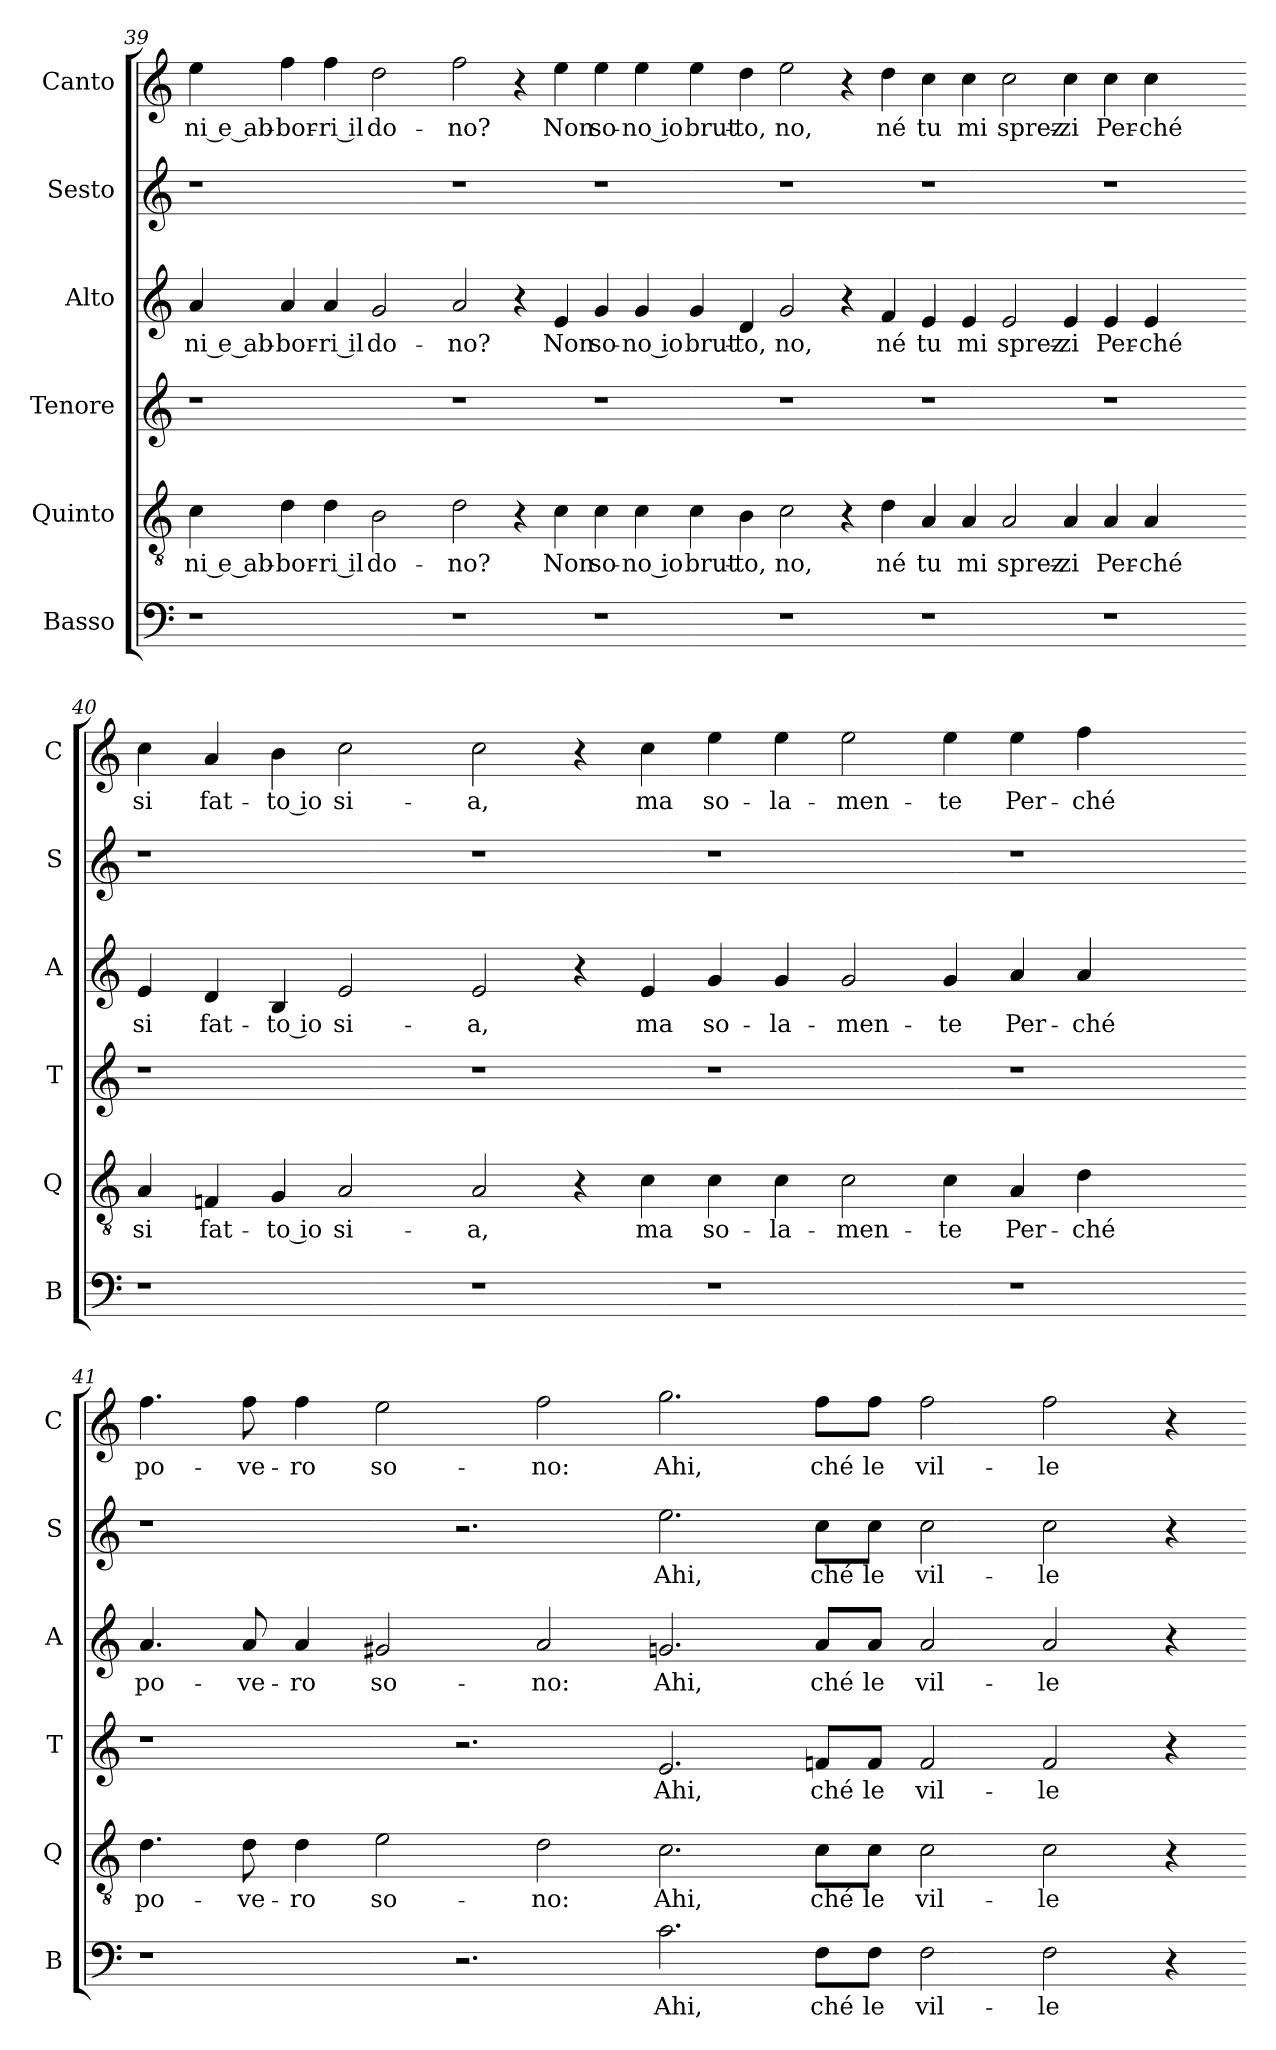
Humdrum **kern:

**kern	**text	**kern	**text	**kern	**text	**kern	**text	**kern	**text	**kern	**text
*part6	*part6	*part5	*part5	*part4	*part4	*part3	*part3	*part2	*part2	*part1	*part1
*staff6	*staff6	*staff5	*staff5	*staff4	*staff4	*staff3	*staff3	*staff2	*staff2	*staff1	*staff1
*I"Basso	*	*I"Quinto	*	*I"Tenore	*	*I"Alto	*	*I"Sesto	*	*I"Canto	*
*I'B	*	*I'Q	*	*I'T	*	*I'A	*	*I'S	*	*I'C	*
*clefF4	*	*clefGv2	*	*clefG2	*	*clefG2	*	*clefG2	*	*clefG2	*
*k[]	*	*k[]	*	*k[]	*	*k[]	*	*k[]	*	*k[]	*
=39	=39	=39	=39	=39	=39	=39	=39	=39	=39	=39	=39
1r	.	4c	-ni e ab-	1r	.	4a	-ni e ab-	1r	.	4ee	-ni e ab-
.	.	4d	-bor-	.	.	4a	-bor-	.	.	4ff	-bor-
.	.	4d	-ri il	.	.	4a	-ri il	.	.	4ff	-ri il
.	.	2B	do-	.	.	2g	do-	.	.	2dd	do-
4ryy	.	.	.	4ryy	.	.	.	4ryy	.	.	.
1r	.	2d	-no?	1r	.	2a	-no?	1r	.	2ff	-no?
.	.	4r	.	.	.	4r	.	.	.	4r	.
.	.	4c	Non	.	.	4e	Non	.	.	4ee	Non
1r	.	4c	so-	1r	.	4g	so-	1r	.	4ee	so-
.	.	4c	-no io	.	.	4g	-no io	.	.	4ee	-no io
.	.	4c	brut-	.	.	4g	brut-	.	.	4ee	brut-
.	.	4B	-to,	.	.	4d	-to,	.	.	4dd	-to,
1r	.	2c	no,	1r	.	2g	no,	1r	.	2ee	no,
.	.	4r	.	.	.	4r	.	.	.	4r	.
.	.	4d	né	.	.	4f	né	.	.	4dd	né
1r	.	4A	tu	1r	.	4e	tu	1r	.	4cc	tu
.	.	4A	mi	.	.	4e	mi	.	.	4cc	mi
.	.	2A	sprez-	.	.	2e	sprez-	.	.	2cc	sprez-
4ryy	.	4A	-zi	4ryy	.	4e	-zi	4ryy	.	4cc	-zi
1r	.	4A	Per-	1r	.	4e	Per-	1r	.	4cc	Per-
.	.	4A	-ché	.	.	4e	-ché	.	.	4cc	-ché
.	.	2ryy	.	.	.	2ryy	.	.	.	2ryy	.
=40-	=40-	=40-	=40-	=40-	=40-	=40-	=40-	=40-	=40-	=40-	=40-
1r	.	4A	si	1r	.	4e	si	1r	.	4cc	si
.	.	4Fn	fat-	.	.	4d	fat-	.	.	4a	fat-
.	.	4G	-to io	.	.	4B	-to io	.	.	4b	-to io
.	.	2A	si-	.	.	2e	si-	.	.	2cc	si-
4ryy	.	.	.	4ryy	.	.	.	4ryy	.	.	.
1r	.	2A	-a,	1r	.	2e	-a,	1r	.	2cc	-a,
.	.	4r	.	.	.	4r	.	.	.	4r	.
.	.	4c	ma	.	.	4e	ma	.	.	4cc	ma
1r	.	4c	so-	1r	.	4g	so-	1r	.	4ee	so-
.	.	4c	-la-	.	.	4g	-la-	.	.	4ee	-la-
.	.	2c	-men-	.	.	2g	-men-	.	.	2ee	-men-
4ryy	.	4c	-te	4ryy	.	4g	-te	4ryy	.	4ee	-te
1r	.	4A	Per-	1r	.	4a	Per-	1r	.	4ee	Per-
.	.	4d	-ché	.	.	4a	-ché	.	.	4ff	-ché
.	.	2ryy	.	.	.	2ryy	.	.	.	2ryy	.
=41-	=41-	=41-	=41-	=41-	=41-	=41-	=41-	=41-	=41-	=41-	=41-
1r	.	4.d	po-	1r	.	4.a	po-	1r	.	4.ff	po-
.	.	8d	-ve-	.	.	8a	-ve-	.	.	8ff	-ve-
.	.	4d	-ro	.	.	4a	-ro	.	.	4ff	-ro
.	.	2e	so-	.	.	2g#X	so-	.	.	2ee	so-
2.r	.	.	.	2.r	.	.	.	2.r	.	.	.
.	.	2d	-no:	.	.	2a	-no:	.	.	2ff	-no:
2.c	Ahi,	2.c	Ahi,	2.e	Ahi,	2.gn	Ahi,	2.ee	Ahi,	2.gg	Ahi,
8FL	ché	8cL	ché	8fnL	ché	8aL	ché	8ccL	ché	8ffL	ché
8FJ	le	8cJ	le	8fJ	le	8aJ	le	8ccJ	le	8ffJ	le
2F	vil-	2c	vil-	2f	vil-	2a	vil-	2cc	vil-	2ff	vil-
2F	-le	2c	-le	2f	-le	2a	-le	2cc	-le	2ff	-le
4r	.	4r	.	4r	.	4r	.	4r	.	4r	.
=-	=-	=-	=-	=-	=-	=-	=-	=-	=-	=-	=-
*-	*-	*-	*-	*-	*-	*-	*-	*-	*-	*-	*-
